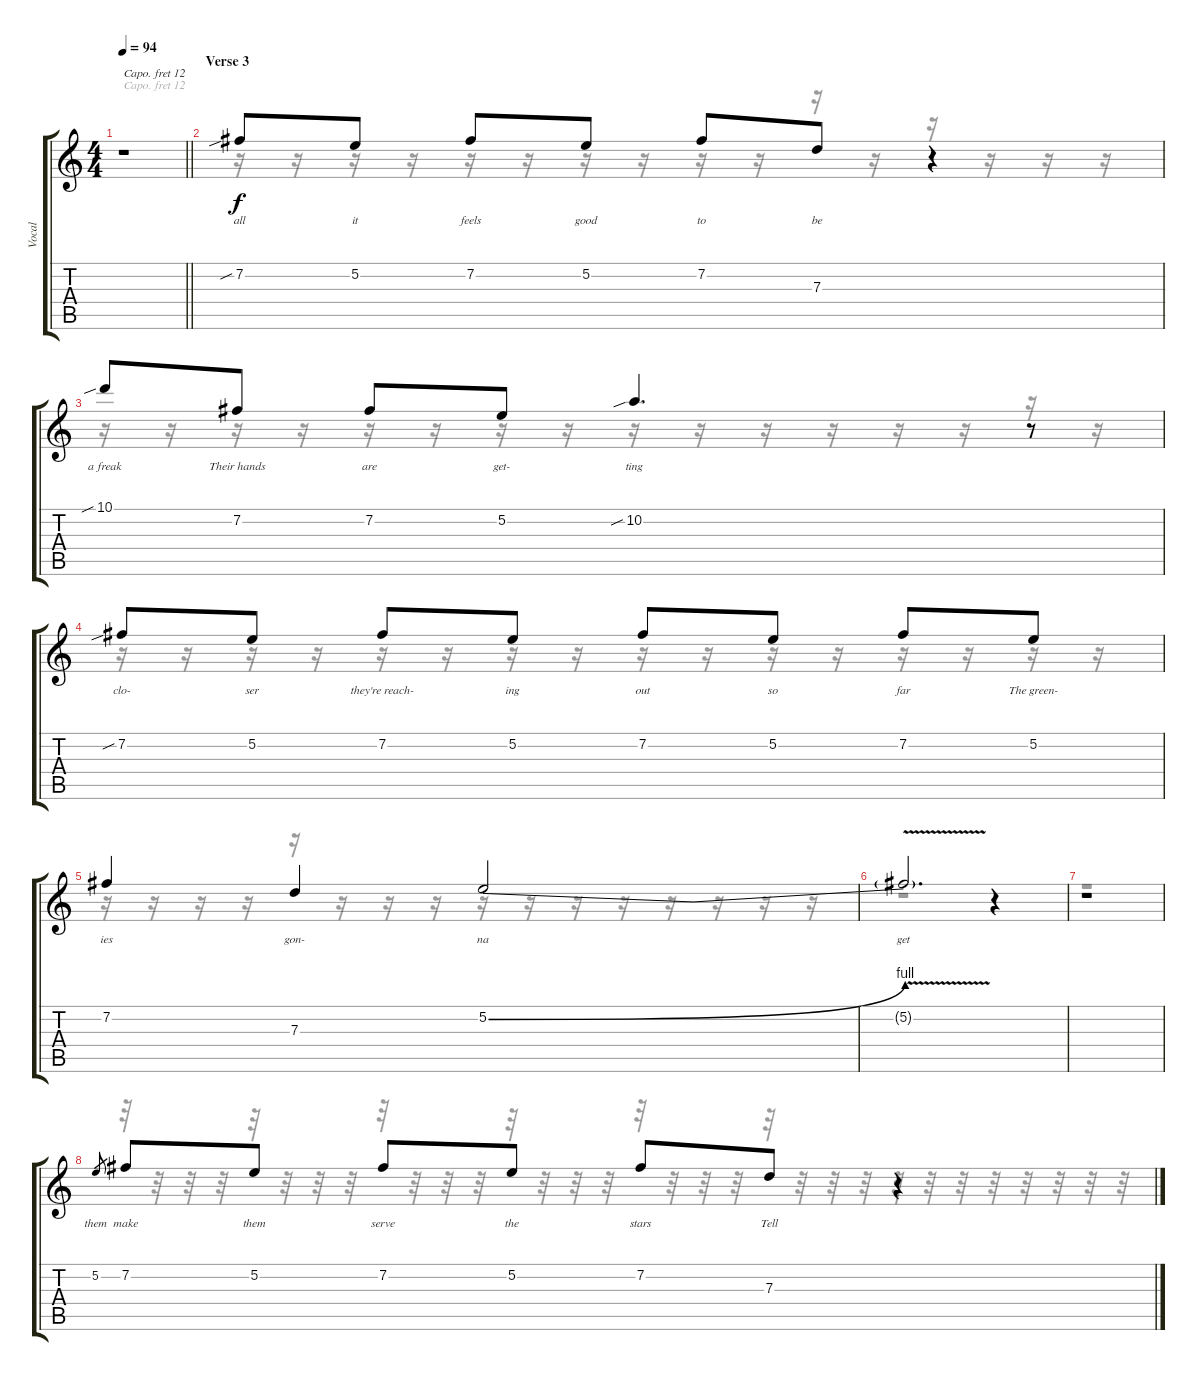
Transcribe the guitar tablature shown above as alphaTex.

\track ("Vocal" "Vocal") {instrument lead2sawtooth}
\staff {score tabs}
\capo 12
\tuning (E4 B3 G3 D3 A2 E2) {hide}
\voice
\ts (4 4)
\tempo 94
\clef g2
\barLineRight lightlight
\ks c
r.1{dy f} |
\section ("" "Verse 3")
7.2{sib}.8{lyrics (0 "all") lyrics (1 "") lyrics (2 "") lyrics (3 "") lyrics (4 "")} 5.2.8{lyrics (0 "it") lyrics (1 "") lyrics (2 "") lyrics (3 "") lyrics (4 "")} 7.2.8{lyrics (0 "feels") lyrics (1 "") lyrics (2 "") lyrics (3 "") lyrics (4 "")} 5.2.8{lyrics (0 "good") lyrics (1 "") lyrics (2 "") lyrics (3 "") lyrics (4 "")} 7.2.8{lyrics (0 "to") lyrics (1 "") lyrics (2 "") lyrics (3 "") lyrics (4 "")} 7.3.8{lyrics (0 "be") lyrics (1 "") lyrics (2 "") lyrics (3 "") lyrics (4 "")} r.4 |
10.1{sib}.8{lyrics (0 "a freak") lyrics (1 "") lyrics (2 "") lyrics (3 "") lyrics (4 "")} 7.2.8{lyrics (0 "Their hands") lyrics (1 "") lyrics (2 "") lyrics (3 "") lyrics (4 "")} 7.2.8{lyrics (0 "are") lyrics (1 "") lyrics (2 "") lyrics (3 "") lyrics (4 "")} 5.2.8{lyrics (0 "get-") lyrics (1 "") lyrics (2 "") lyrics (3 "") lyrics (4 "")} 10.2{sib}.4{d lyrics (0 "ting") lyrics (1 "") lyrics (2 "") lyrics (3 "") lyrics (4 "")} r.8 |
7.2{sib}.8{lyrics (0 "clo-") lyrics (1 "") lyrics (2 "") lyrics (3 "") lyrics (4 "")} 5.2.8{lyrics (0 "ser") lyrics (1 "") lyrics (2 "") lyrics (3 "") lyrics (4 "")} 7.2.8{lyrics (0 "they're reach-") lyrics (1 "") lyrics (2 "") lyrics (3 "") lyrics (4 "")} 5.2.8{lyrics (0 "ing") lyrics (1 "") lyrics (2 "") lyrics (3 "") lyrics (4 "")} 7.2.8{lyrics (0 "out") lyrics (1 "") lyrics (2 "") lyrics (3 "") lyrics (4 "")} 5.2.8{lyrics (0 "so") lyrics (1 "") lyrics (2 "") lyrics (3 "") lyrics (4 "")} 7.2.8{lyrics (0 "far") lyrics (1 "") lyrics (2 "") lyrics (3 "") lyrics (4 "")} 5.2.8{lyrics (0 "The green-") lyrics (1 "") lyrics (2 "") lyrics (3 "") lyrics (4 "")} |
7.2.4{lyrics (0 "ies") lyrics (1 "") lyrics (2 "") lyrics (3 "") lyrics (4 "")} 7.3.4{lyrics (0 "gon-") lyrics (1 "") lyrics (2 "") lyrics (3 "") lyrics (4 "")} 5.2{be (bend 0 0 60 4)}.2{lyrics (0 "na") lyrics (1 "") lyrics (2 "") lyrics (3 "") lyrics (4 "")} |
5.2{v t}.2{d lyrics (0 "get") lyrics (1 "") lyrics (2 "") lyrics (3 "") lyrics (4 "")} r.4 |
r.1 |
5.2.8{lyrics (0 "them") lyrics (1 "") lyrics (2 "") lyrics (3 "") lyrics (4 "") gr} 7.2.8{lyrics (0 "make") lyrics (1 "") lyrics (2 "") lyrics (3 "") lyrics (4 "")} 5.2.8{lyrics (0 "them") lyrics (1 "") lyrics (2 "") lyrics (3 "") lyrics (4 "")} 7.2.8{lyrics (0 "serve") lyrics (1 "") lyrics (2 "") lyrics (3 "") lyrics (4 "")} 5.2.8{lyrics (0 "the") lyrics (1 "") lyrics (2 "") lyrics (3 "") lyrics (4 "")} 7.2.8{lyrics (0 "stars") lyrics (1 "") lyrics (2 "") lyrics (3 "") lyrics (4 "")} 7.3.8{lyrics (0 "Tell") lyrics (1 "") lyrics (2 "") lyrics (3 "") lyrics (4 "")} r.4
\voice
\clef g2
\ottava regular
\simile none
\barLineRight lightlight
\ks c
r.1{dy f} |
r.16 r.16 r.16 r.16 r.16 r.16 r.16 r.16 r.16 r.16 r.16 r.16 r.16 r.16 r.16 r.16 |
r.16 r.16 r.16 r.16 r.16 r.16 r.16 r.16 r.16 r.16 r.16 r.16 r.16 r.16 r.16 r.16 |
r.16 r.16 r.16 r.16 r.16 r.16 r.16 r.16 r.16 r.16 r.16 r.16 r.16 r.16 r.16 r.16 |
r.16 r.16 r.16 r.16 r.16 r.16 r.16 r.16 r.16 r.16 r.16 r.16 r.16 r.16 r.16 r.16 |
r.1 |
r.1 |
r.32 r.32 r.32 r.32 r.32 r.32 r.32 r.32 r.32 r.32 r.32 r.32 r.32 r.32 r.32 r.32 r.32 r.32 r.32 r.32 r.32 r.32 r.32 r.32 r.32 r.32 r.32 r.32 r.32 r.32 r.32 r.32
